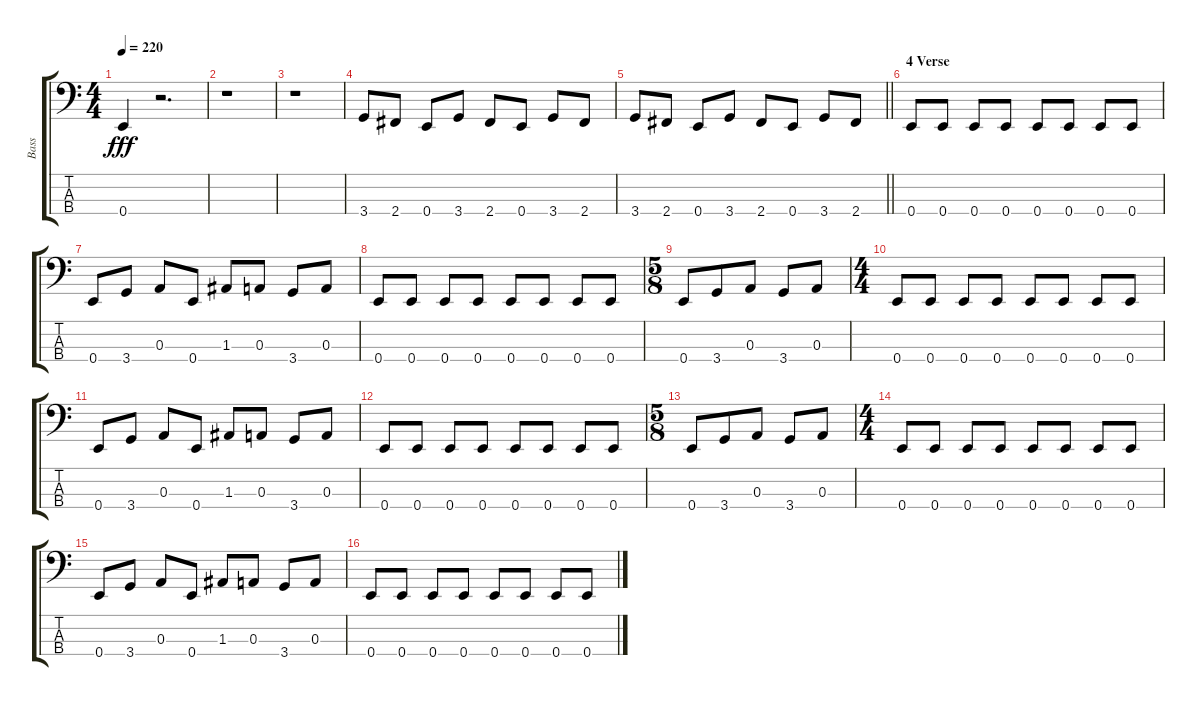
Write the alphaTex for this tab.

\track ("Bass" "Bass") {instrument electricbasspick}
\staff {score tabs}
\tuning (G2 D2 A1 E1) {hide}
\ts (4 4)
\tempo 220
\clef f4
\ks c
0.4.4{dy fff} r.2{d} |
r.1 |
r.1 |
3.4.8 2.4.8 0.4.8 3.4.8 2.4.8 0.4.8 3.4.8 2.4.8 |
\barLineRight lightlight
3.4.8 2.4.8 0.4.8 3.4.8 2.4.8 0.4.8 3.4.8 2.4.8 |
\section ("" "4 Verse")
0.4.8 0.4.8 0.4.8 0.4.8 0.4.8 0.4.8 0.4.8 0.4.8 |
0.4.8 3.4.8 0.3.8 0.4.8 1.3.8 0.3.8 3.4.8 0.3.8 |
0.4.8 0.4.8 0.4.8 0.4.8 0.4.8 0.4.8 0.4.8 0.4.8 |
\ts (5 8)
0.4.8 3.4.8 0.3.8 3.4.8 0.3.8 |
\ts (4 4)
0.4.8 0.4.8 0.4.8 0.4.8 0.4.8 0.4.8 0.4.8 0.4.8 |
0.4.8 3.4.8 0.3.8 0.4.8 1.3.8 0.3.8 3.4.8 0.3.8 |
0.4.8 0.4.8 0.4.8 0.4.8 0.4.8 0.4.8 0.4.8 0.4.8 |
\ts (5 8)
0.4.8 3.4.8 0.3.8 3.4.8 0.3.8 |
\ts (4 4)
0.4.8 0.4.8 0.4.8 0.4.8 0.4.8 0.4.8 0.4.8 0.4.8 |
0.4.8 3.4.8 0.3.8 0.4.8 1.3.8 0.3.8 3.4.8 0.3.8 |
0.4.8 0.4.8 0.4.8 0.4.8 0.4.8 0.4.8 0.4.8 0.4.8
